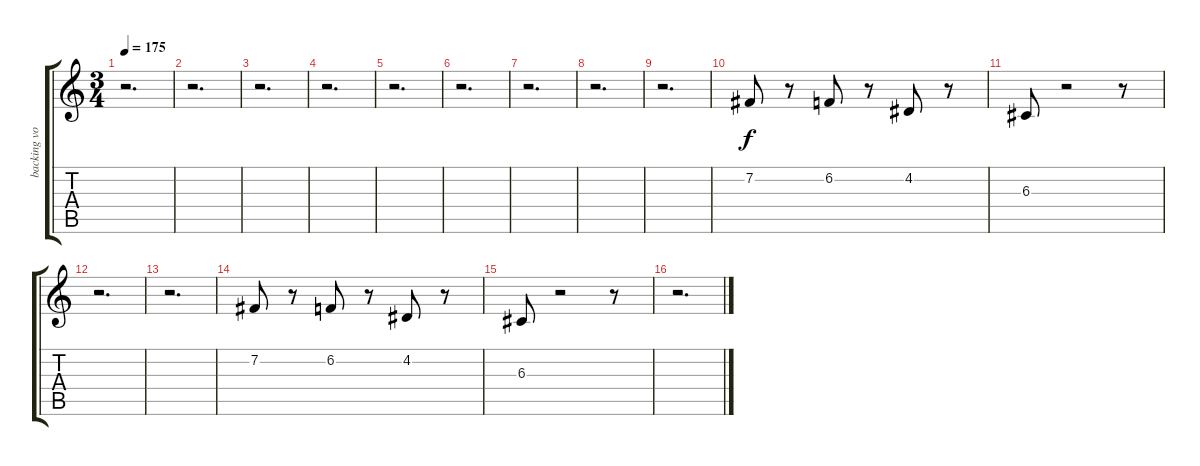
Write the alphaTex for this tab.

\track ("backing vocals" "backing vo") {instrument lead1square}
\staff {score tabs}
\tuning (E4 B3 G3 D3 A2 E2) {hide}
\ts (3 4)
\tempo 175
\clef g2
\ks c
r.2{d dy f} |
r.2{d} |
r.2{d} |
r.2{d} |
r.2{d} |
r.2{d} |
r.2{d} |
r.2{d} |
r.2{d} |
7.2.8 r.8 6.2.8 r.8 4.2.8 r.8 |
6.3.8 r.2 r.8 |
r.2{d} |
r.2{d} |
7.2.8 r.8 6.2.8 r.8 4.2.8 r.8 |
6.3.8 r.2 r.8 |
r.2{d}
